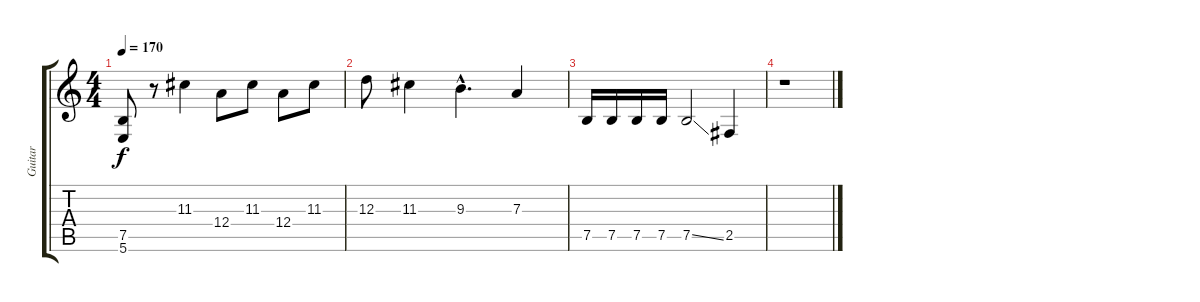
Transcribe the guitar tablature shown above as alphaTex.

\track ("Guitar" "Guitar") {instrument overdrivenguitar}
\staff {score tabs}
\tuning (B3 Gb3 D3 A2 E2 B1) {hide}
\ts (4 4)
\tempo 170
\clef g2
\ks c
(7.5 5.6).8{dy f} r.8 11.3.4 12.4.8 11.3.8 12.4.8 11.3.8 |
12.3.8 11.3.4 9.3{hac}.4{d} 7.3.4 |
7.5.16 7.5.16 7.5.16 7.5.16 7.5{ss}.2 2.5.4 |
r.1
